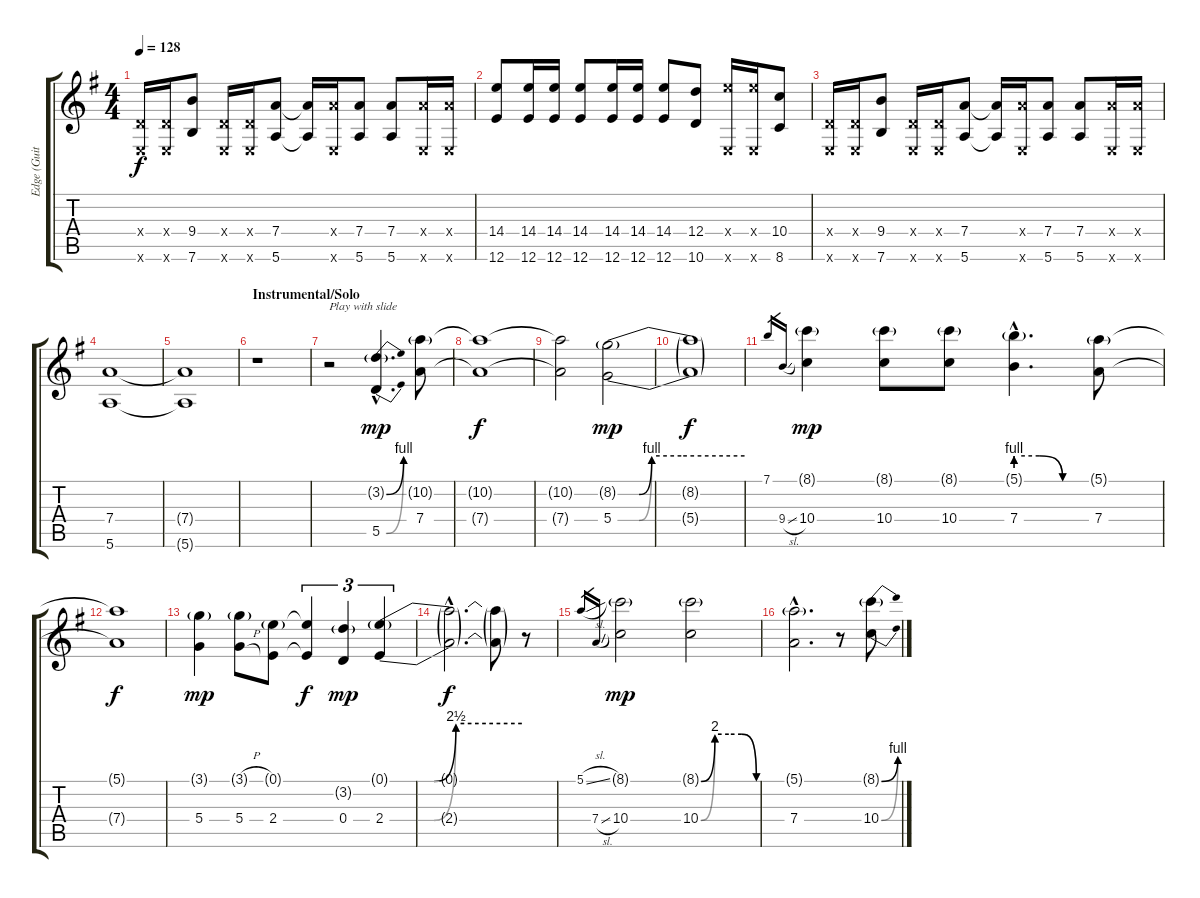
\track ("Edge (Guitar1)" "Edge (Guit") {instrument distortionguitar}
\staff {score tabs}
\tuning (E4 B3 G3 D3 A2 E2) {hide}
\ts (4 4)
\tempo 128
\clef g2
\ks g
(0.4{x} 0.6{x}).16{dy f} (0.4{x} 0.6{x}).16 (9.4 7.6).8 (0.4{x} 0.6{x}).16 (0.4{x} 0.6{x}).16 (7.4 5.6).8 (7.4{t} 5.6{t}).16 (7.4{x} 0.6{x}).16 (7.4 5.6).8 (7.4 5.6).8 (7.4{x} 0.6{x}).16 (7.4{x} 0.6{x}).16 |
(14.4 12.6).8 (14.4 12.6).16 (14.4 12.6).16 (14.4 12.6).8 (14.4 12.6).16 (14.4 12.6).16 (14.4 12.6).8 (12.4 10.6).8 (14.4{x} 0.6{x}).16 (14.4{x} 0.6{x}).16 (10.4 8.6).8 |
(0.4{x} 0.6{x}).16 (0.4{x} 0.6{x}).16 (9.4 7.6).8 (0.4{x} 0.6{x}).16 (0.4{x} 0.6{x}).16 (7.4 5.6).8 (7.4{t} 5.6{t}).16 (7.4{x} 0.6{x}).16 (7.4 5.6).8 (7.4 5.6).8 (7.4{x} 0.6{x}).16 (7.4{x} 0.6{x}).16 |
(7.4 5.6).1{instrument electricguitarjazz} |
(7.4{t} 5.6{t}).1 |
\section ("" "Instrumental/Solo")
r.1 |
r.2{txt "Play with slide" volume 16 instrument overdrivenguitar} (3.2{be (bend 0 0 60 4) g hac} 5.5{be (bend 0 0 60 4) hac}).4{d dy mp} (10.2{g} 7.4).8 |
(10.2{t} 7.4{t}).1{dy f} |
(10.2{t} 7.4{t}).2 (8.2{be (custom 0 0 10 0 16 4 30 4 60 4) g} 5.4{be (custom 0 0 4 0 10 0 16 4 30 4 60 4)}).2{dy mp} |
(8.2{t} 5.4{t}).1{dy f} |
7.1.16{gr} 9.4{sl}.16{gr} (8.1{g} 10.4).4{dy mp} (8.1{g} 10.4).8 (8.1{g} 10.4).8 (5.1{be (custom 0 4 20 4 40 0 60 0) g hac} 7.4{be (custom 0 4 20 4 40 0 60 0) hac}).4{d} (5.1{g} 7.4).8 |
(5.1{t} 7.4{t}).1{dy f} |
(3.1{g} 5.4).4{dy mp} (3.1{h g} 5.4{h}).8 (0.1{g} 2.4).8 (0.1{t} 2.4{t}).4{tu (3 2) dy f} (3.2{g} 0.4).4{tu (3 2) dy mp} (0.1{be (custom 0 0 14 0 20 0 30 10 60 10) g} 2.4{be (custom 0 0 10 0 14 0 20 0 30 10 60 10)}).4{tu (3 2)} |
(0.1{hac t} 2.4{hac t}).2{d dy f} (0.1{t} 2.4{t}).8 r.8 |
5.1{sl}.16{gr} 7.4{sl}.16{gr} (8.1{g} 10.4).2{dy mp} (8.1{be (custom 0 0 15 8 30 8 44 8 60 0) g} 10.4{be (custom 0 0 15 8 30 8 44 8 60 0)}).2 |
(5.1{g hac} 7.4{hac}).2{d} r.8 (8.1{be (bend 0 0 60 4) g} 10.4{be (bend 0 0 60 4)}).8
